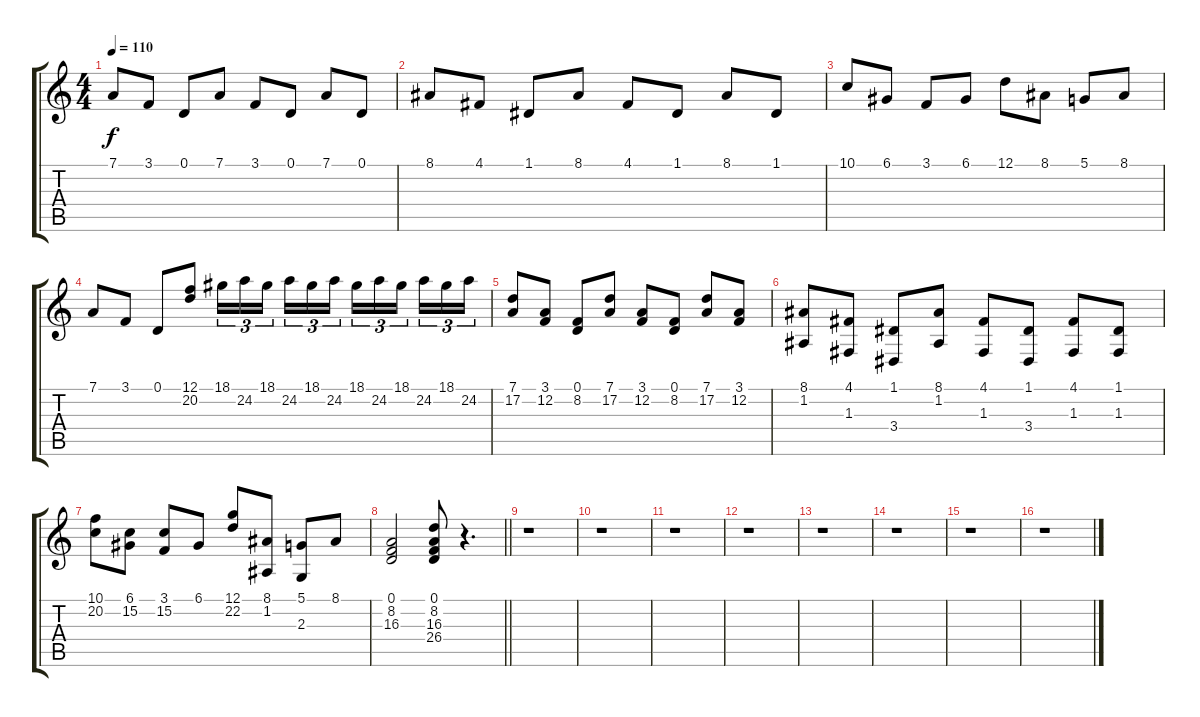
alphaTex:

\track "" {instrument acousticgrandpiano}
\staff {score tabs}
\tuning (D4 A3 F3 C3 G2 D2) {hide}
\ts (4 4)
\tempo 110
\clef g2
\ks c
7.1.8{dy f} 3.1.8 0.1.8 7.1.8 3.1.8 0.1.8 7.1.8 0.1.8 |
8.1.8 4.1.8 1.1.8 8.1.8 4.1.8 1.1.8 8.1.8 1.1.8 |
10.1.8 6.1.8 3.1.8 6.1.8 12.1.8 8.1.8 5.1.8 8.1.8 |
7.1.8 3.1.8 0.1.8 (12.1 20.2).8 18.1.16{tu (3 2)} 24.2.16{tu (3 2)} 18.1.16{tu (3 2) beam splitsecondary} 24.2.16{tu (3 2)} 18.1.16{tu (3 2)} 24.2.16{tu (3 2)} 18.1.16{tu (3 2)} 24.2.16{tu (3 2)} 18.1.16{tu (3 2) beam splitsecondary} 24.2.16{tu (3 2)} 18.1.16{tu (3 2)} 24.2.16{tu (3 2)} |
(7.1 17.2).8 (3.1 12.2).8 (0.1 8.2).8 (7.1 17.2).8 (3.1 12.2).8 (0.1 8.2).8 (7.1 17.2).8 (3.1 12.2).8 |
(8.1 1.2).8 (4.1 1.3).8 (1.1 3.4).8 (8.1 1.2).8 (4.1 1.3).8 (1.1 3.4).8 (4.1 1.3).8 (1.1 1.3).8 |
(10.1 20.2).8 (6.1 15.2).8 (3.1 15.2).8 6.1.8 (12.1 22.2).8 (8.1 1.2).8 (5.1 2.3).8 8.1.8 |
\barLineRight lightlight
(0.1 8.2 16.3).2 (0.1 8.2 16.3 26.4).8 r.4{d} |
r.1 |
r.1 |
r.1 |
r.1 |
r.1 |
r.1 |
r.1 |
r.1
